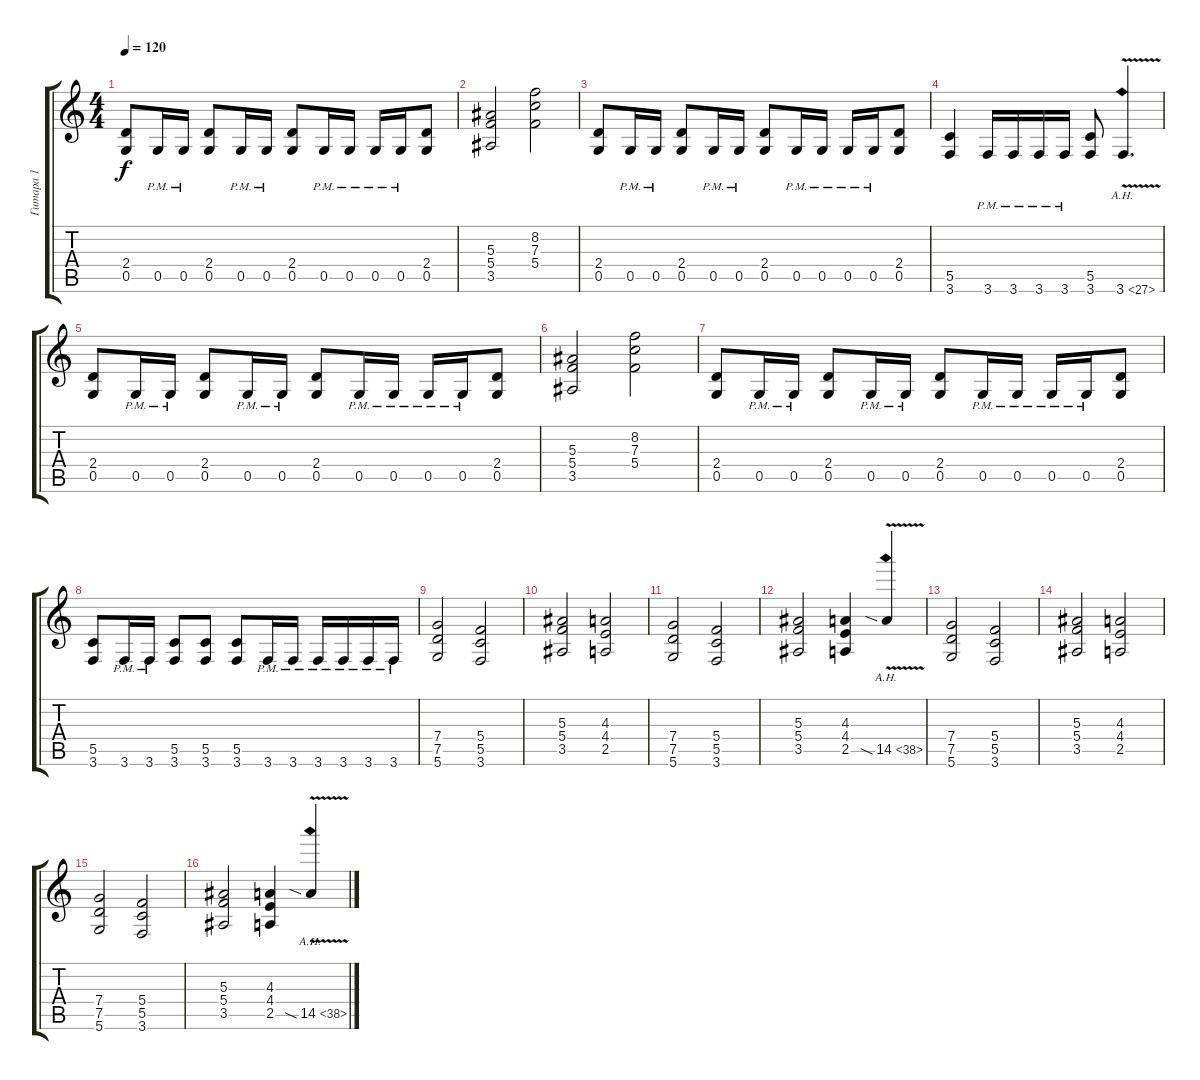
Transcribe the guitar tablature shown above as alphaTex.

\track ("Гитара 1" "Гитара 1") {instrument overdrivenguitar}
\staff {score tabs}
\tuning (D4 A3 F3 C3 G2 D2) {hide}
\ts (4 4)
\tempo 120
\clef g2
\ks c
(2.4 0.5).8{dy f} 0.5{pm}.16 0.5{pm}.16 (2.4 0.5).8 0.5{pm}.16 0.5{pm}.16 (2.4 0.5).8 0.5{pm}.16 0.5{pm}.16 0.5{pm}.16 0.5{pm}.16 (2.4 0.5).8 |
(5.3 5.4 3.5).2 (8.2 7.3 5.4).2 |
(2.4 0.5).8 0.5{pm}.16 0.5{pm}.16 (2.4 0.5).8 0.5{pm}.16 0.5{pm}.16 (2.4 0.5).8 0.5{pm}.16 0.5{pm}.16 0.5{pm}.16 0.5{pm}.16 (2.4 0.5).8 |
(5.5 3.6).4 3.6{pm}.16 3.6{pm}.16 3.6{pm}.16 3.6{pm}.16 (5.5 3.6).8 3.6{ah 24 v}.4{d} |
(2.4 0.5).8 0.5{pm}.16 0.5{pm}.16 (2.4 0.5).8 0.5{pm}.16 0.5{pm}.16 (2.4 0.5).8 0.5{pm}.16 0.5{pm}.16 0.5{pm}.16 0.5{pm}.16 (2.4 0.5).8 |
(5.3 5.4 3.5).2 (8.2 7.3 5.4).2 |
(2.4 0.5).8 0.5{pm}.16 0.5{pm}.16 (2.4 0.5).8 0.5{pm}.16 0.5{pm}.16 (2.4 0.5).8 0.5{pm}.16 0.5{pm}.16 0.5{pm}.16 0.5{pm}.16 (2.4 0.5).8 |
(5.5 3.6).8 3.6{pm}.16 3.6{pm}.16 (5.5 3.6).8 (5.5 3.6).8 (5.5 3.6).8 3.6{pm}.16 3.6{pm}.16 3.6{pm}.16 3.6{pm}.16 3.6{pm}.16 3.6{pm}.16 |
(7.4 7.5 5.6).2 (5.4 5.5 3.6).2 |
(5.3 5.4 3.5).2 (4.3 4.4 2.5).2 |
(7.4 7.5 5.6).2 (5.4 5.5 3.6).2 |
(5.3 5.4 3.5).2 (4.3 4.4 2.5).4 14.5{ah 24 v sia}.4 |
(7.4 7.5 5.6).2 (5.4 5.5 3.6).2 |
(5.3 5.4 3.5).2 (4.3 4.4 2.5).2 |
(7.4 7.5 5.6).2 (5.4 5.5 3.6).2 |
(5.3 5.4 3.5).2 (4.3 4.4 2.5).4 14.5{ah 24 v sia}.4
